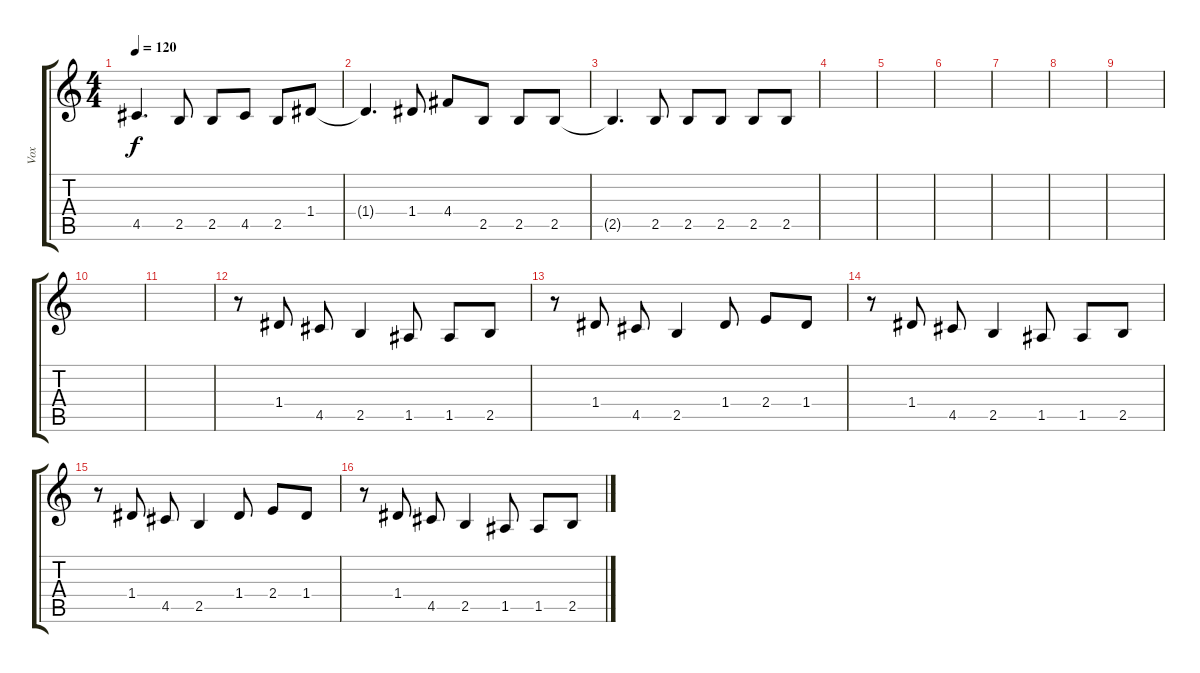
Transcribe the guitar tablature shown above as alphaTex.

\track ("Vox" "Vox") {instrument distortionguitar}
\staff {score tabs}
\tuning (E4 B3 G3 D3 A2 E2) {hide}
\ts (4 4)
\tempo 120
\clef g2
\ks c
4.5{t}.4{d dy f} 2.5.8 2.5.8 4.5.8 2.5.8 1.4.8 |
1.4{t}.4{d} 1.4.8 4.4.8 2.5.8 2.5.8 2.5.8 |
2.5{t}.4{d} 2.5.8 2.5.8 2.5.8 2.5.8 2.5.8 |
|
|
|
|
|
|
|
|
r.8 1.4.8 4.5.8 2.5.4 1.5.8 1.5.8 2.5.8 |
r.8 1.4.8 4.5.8 2.5.4 1.4.8 2.4.8 1.4.8 |
r.8 1.4.8 4.5.8 2.5.4 1.5.8 1.5.8 2.5.8 |
r.8 1.4.8 4.5.8 2.5.4 1.4.8 2.4.8 1.4.8 |
r.8 1.4.8 4.5.8 2.5.4 1.5.8 1.5.8 2.5.8
